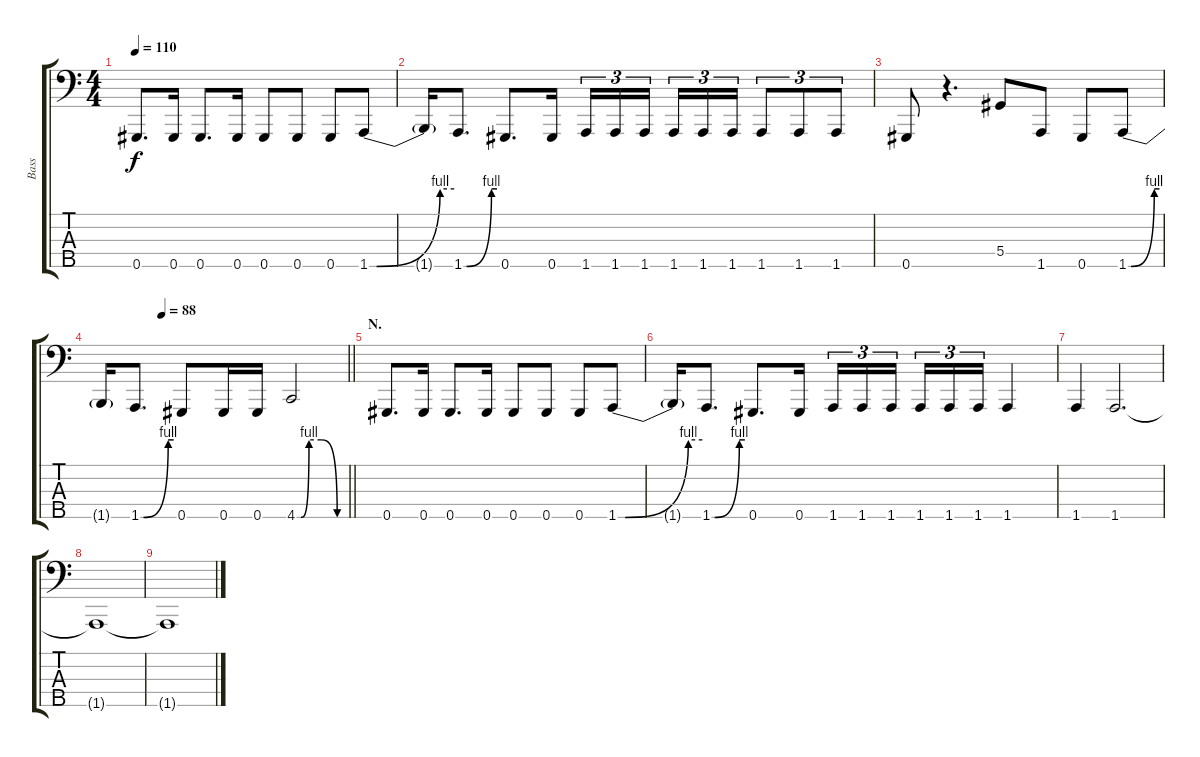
\track ("Bass" "Bass") {instrument electricbasspick}
\staff {score tabs}
\tuning (Gb2 Db2 Ab1 Eb1 Ab0) {hide}
\ts (4 4)
\tempo 110
\clef f4
\ks c
0.5.8{d dy f} 0.5.16 0.5.8{d} 0.5.16 0.5.8 0.5.8 0.5.8 1.5{be (custom 0 0 5 0 50 4 60 4)}.8 |
1.5{t}.16 1.5{be (custom 0 0 5 0 50 4 60 4)}.8{d} 0.5.8{d} 0.5.16 1.5.16{tu (3 2)} 1.5.16{tu (3 2)} 1.5.16{tu (3 2) beam splitsecondary} 1.5.16{tu (3 2)} 1.5.16{tu (3 2)} 1.5.16{tu (3 2)} 1.5.8{tu (3 2)} 1.5.8{tu (3 2)} 1.5.8{tu (3 2)} |
0.5.8 r.4{d} 5.4.8 1.5.8 0.5.8 1.5{be (custom 0 0 5 0 50 4 60 4)}.8 |
\tempo (88 0.25)
\barLineRight lightlight
1.5{t}.16 1.5{be (custom 0 0 5 0 50 4 60 4)}.8{d} 0.5.8 0.5.16 0.5.16 4.5{be (custom 0 0 5 0 15 4 30 4 50 0 60 0)}.2 |
\section ("" "N.")
0.5.8{d} 0.5.16 0.5.8{d} 0.5.16 0.5.8 0.5.8 0.5.8 1.5{be (custom 0 0 5 0 50 4 60 4)}.8 |
1.5{t}.16 1.5{be (custom 0 0 5 0 50 4 60 4)}.8{d} 0.5.8{d} 0.5.16 1.5.16{tu (3 2)} 1.5.16{tu (3 2)} 1.5.16{tu (3 2) beam splitsecondary} 1.5.16{tu (3 2)} 1.5.16{tu (3 2)} 1.5.16{tu (3 2)} 1.5.4 |
1.5.4 1.5.2{d} |
1.5{t}.1 |
1.5{t}.1
